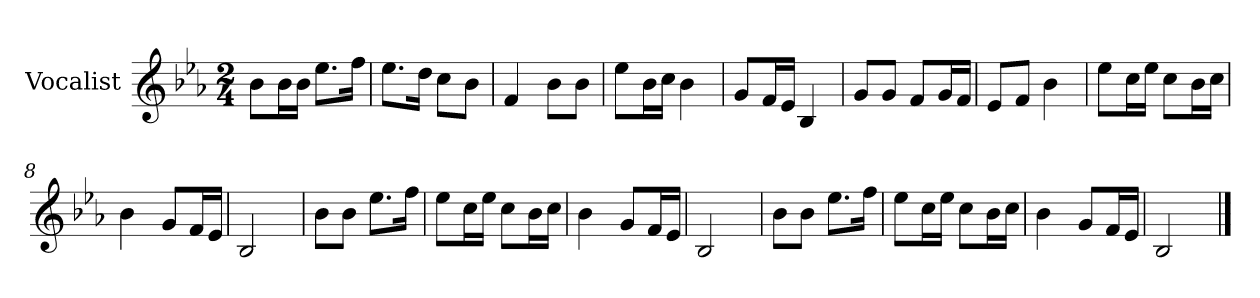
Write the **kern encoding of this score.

**kern
*part1
*staff1
*I"Vocalist
*k[b-e-a-]
*E-:
*M2/4
=
8b-L
16b-L
16b-JJ
8.ee-L
16ffJk
=1
8.ee-L
16ddJk
8ccL
8b-J
=2
4f
8b-L
8b-J
=3
8ee-L
16b-L
16ccJJ
4b-
=4
8gL
16fL
16e-JJ
4B-
=5
8gL
8gJ
8fL
16gL
16fJJ
=6
8e-L
8fJ
4b-
=7
8ee-L
16ccL
16ee-JJ
8ccL
16b-L
16ccJJ
=8
4b-
8gL
16fL
16e-JJ
=9
2B-
=10
8b-L
8b-J
8.ee-L
16ffJk
=11
8ee-L
16ccL
16ee-JJ
8ccL
16b-L
16ccJJ
=12
4b-
8gL
16fL
16e-JJ
=13
2B-
=14
8b-L
8b-J
8.ee-L
16ffJk
=15
8ee-L
16ccL
16ee-JJ
8ccL
16b-L
16ccJJ
=16
4b-
8gL
16fL
16e-JJ
=17
2B-
==
*-
